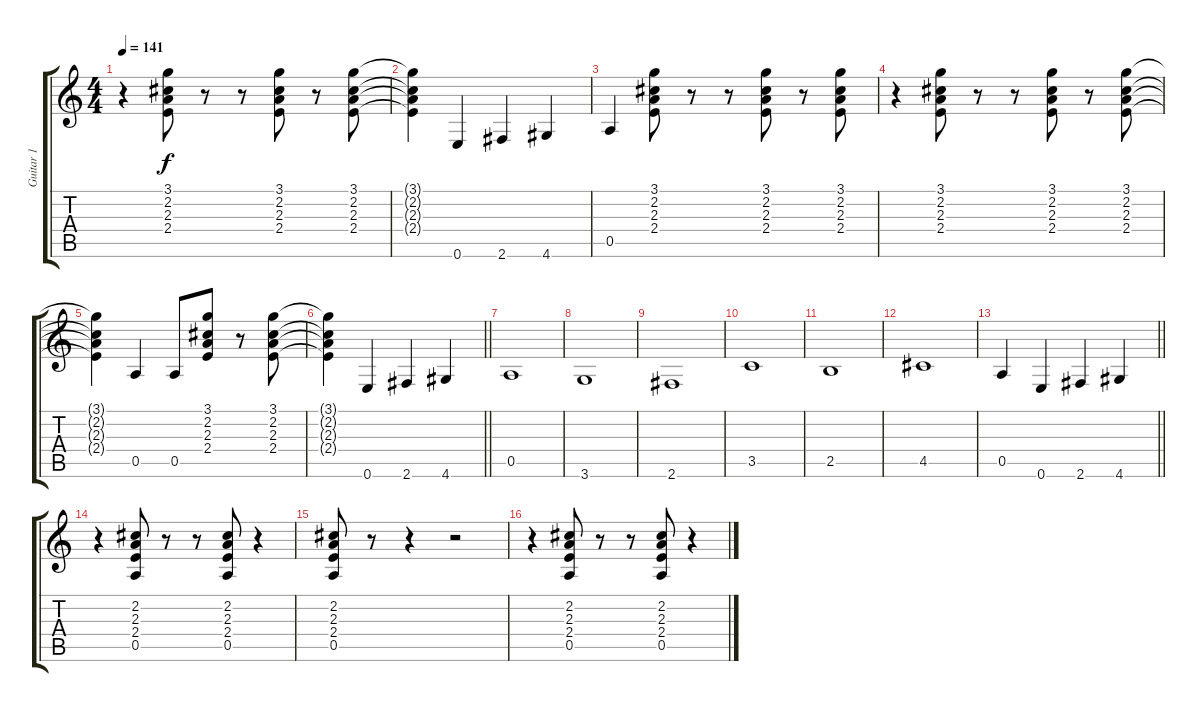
\track ("Guitar 1" "Guitar 1") {instrument overdrivenguitar}
\staff {score tabs}
\tuning (E4 B3 G3 D3 A2 E2) {hide}
\ts (4 4)
\tempo 141
\clef g2
\ks c
r.4{dy f} (3.1 2.2 2.3 2.4).8 r.8 r.8 (3.1 2.2 2.3 2.4).8 r.8 (3.1 2.2 2.3 2.4).8 |
(3.1{t} 2.2{t} 2.3{t} 2.4{t}).4 0.6.4 2.6.4 4.6.4 |
0.5.4 (3.1 2.2 2.3 2.4).8 r.8 r.8 (3.1 2.2 2.3 2.4).8 r.8 (3.1 2.2 2.3 2.4).8 |
r.4 (3.1 2.2 2.3 2.4).8 r.8 r.8 (3.1 2.2 2.3 2.4).8 r.8 (3.1 2.2 2.3 2.4).8 |
(3.1{t} 2.2{t} 2.3{t} 2.4{t}).4 0.5.4 0.5.8 (3.1 2.2 2.3 2.4).8 r.8 (3.1 2.2 2.3 2.4).8 |
\barLineRight lightlight
(3.1{t} 2.2{t} 2.3{t} 2.4{t}).4 0.6.4 2.6.4 4.6.4 |
0.5.1 |
3.6.1 |
2.6.1 |
3.5.1 |
2.5.1 |
4.5.1 |
\barLineRight lightlight
0.5.4 0.6.4 2.6.4 4.6.4 |
r.4 (2.2 2.3 2.4 0.5).8 r.8 r.8 (2.2 2.3 2.4 0.5).8 r.4 |
(2.2 2.3 2.4 0.5).8 r.8 r.4 r.2 |
r.4 (2.2 2.3 2.4 0.5).8 r.8 r.8 (2.2 2.3 2.4 0.5).8 r.4
